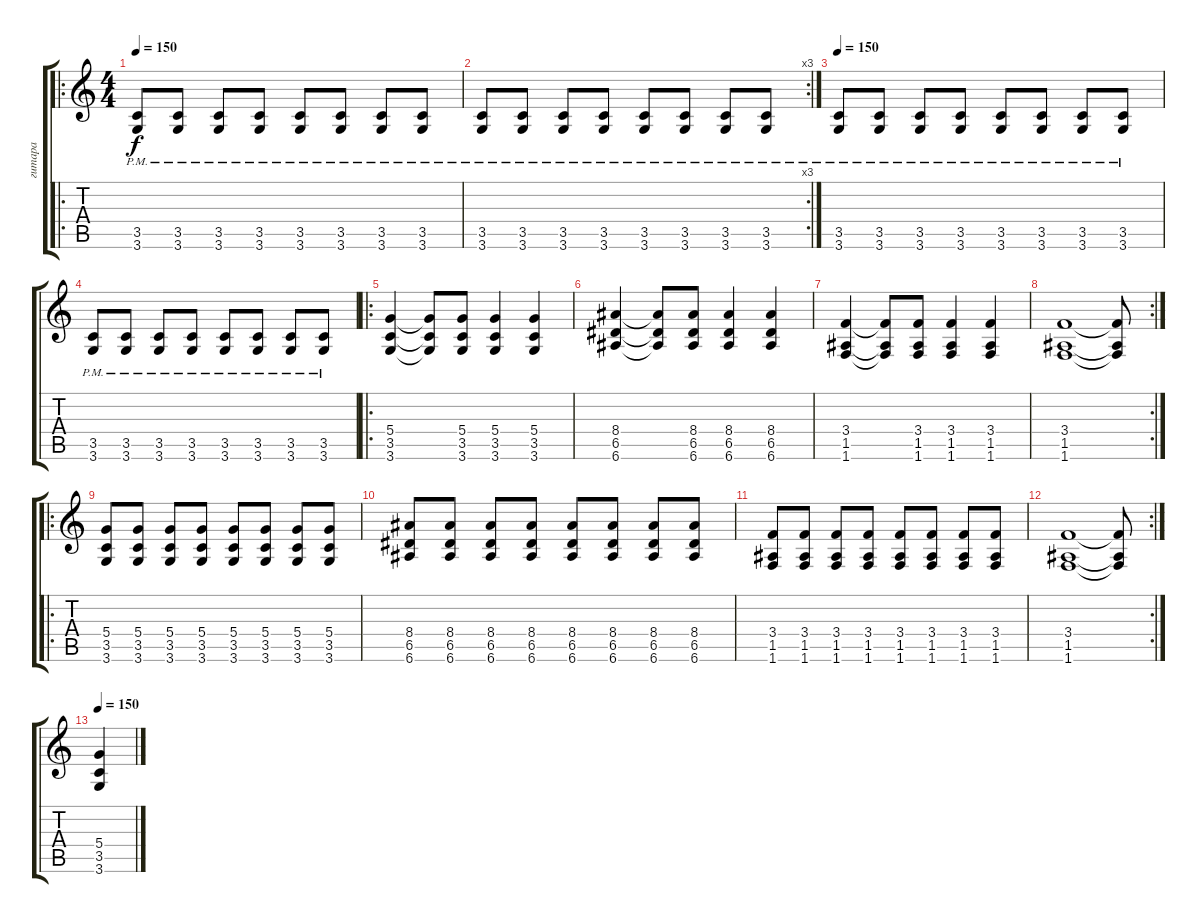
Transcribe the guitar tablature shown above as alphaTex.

\track ("гитара" "гитара") {instrument distortionguitar}
\staff {score tabs}
\tuning (E4 B3 G3 D3 A2 E2) {hide}
\ro
\ts (4 4)
\tempo 150
\clef g2
\ks c
(3.5{pm} 3.6{pm}).8{dy f} (3.5{pm} 3.6{pm}).8 (3.5{pm} 3.6{pm}).8 (3.5{pm} 3.6{pm}).8 (3.5{pm} 3.6{pm}).8 (3.5{pm} 3.6{pm}).8 (3.5{pm} 3.6{pm}).8 (3.5{pm} 3.6{pm}).8 |
\rc 3
(3.5{pm} 3.6{pm}).8 (3.5{pm} 3.6{pm}).8 (3.5{pm} 3.6{pm}).8 (3.5{pm} 3.6{pm}).8 (3.5{pm} 3.6{pm}).8 (3.5{pm} 3.6{pm}).8 (3.5{pm} 3.6{pm}).8 (3.5{pm} 3.6{pm}).8 |
\tempo 150
(3.5{pm} 3.6{pm}).8 (3.5{pm} 3.6{pm}).8 (3.5{pm} 3.6{pm}).8 (3.5{pm} 3.6{pm}).8 (3.5{pm} 3.6{pm}).8 (3.5{pm} 3.6{pm}).8 (3.5{pm} 3.6{pm}).8 (3.5{pm} 3.6{pm}).8 |
(3.5{pm} 3.6{pm}).8 (3.5{pm} 3.6{pm}).8 (3.5{pm} 3.6{pm}).8 (3.5{pm} 3.6{pm}).8 (3.5{pm} 3.6{pm}).8 (3.5{pm} 3.6{pm}).8 (3.5{pm} 3.6{pm}).8 (3.5{pm} 3.6{pm}).8 |
\ro
(5.4 3.5 3.6).4 (5.4{t} 3.5{t} 3.6{t}).8 (5.4 3.5 3.6).8 (5.4 3.5 3.6).4 (5.4 3.5 3.6).4 |
(8.4 6.5 6.6).4 (8.4{t} 6.5{t} 6.6{t}).8 (8.4 6.5 6.6).8 (8.4 6.5 6.6).4 (8.4 6.5 6.6).4 |
(3.4 1.5 1.6).4 (3.4{t} 1.5{t} 1.6{t}).8 (3.4 1.5 1.6).8 (3.4 1.5 1.6).4 (3.4 1.5 1.6).4 |
\rc 2
(3.4 1.5 1.6).1 (3.4{t} 1.5{t} 1.6{t}).8 |
\ro
(5.4 3.5 3.6).8 (5.4 3.5 3.6).8 (5.4 3.5 3.6).8 (5.4 3.5 3.6).8 (5.4 3.5 3.6).8 (5.4 3.5 3.6).8 (5.4 3.5 3.6).8 (5.4 3.5 3.6).8 |
(8.4 6.5 6.6).8 (8.4 6.5 6.6).8 (8.4 6.5 6.6).8 (8.4 6.5 6.6).8 (8.4 6.5 6.6).8 (8.4 6.5 6.6).8 (8.4 6.5 6.6).8 (8.4 6.5 6.6).8 |
(3.4 1.5 1.6).8 (3.4 1.5 1.6).8 (3.4 1.5 1.6).8 (3.4 1.5 1.6).8 (3.4 1.5 1.6).8 (3.4 1.5 1.6).8 (3.4 1.5 1.6).8 (3.4 1.5 1.6).8 |
\rc 2
(3.4 1.5 1.6).1 (3.4{t} 1.5{t} 1.6{t}).8 |
\tempo 150
(5.4 3.5 3.6).4
